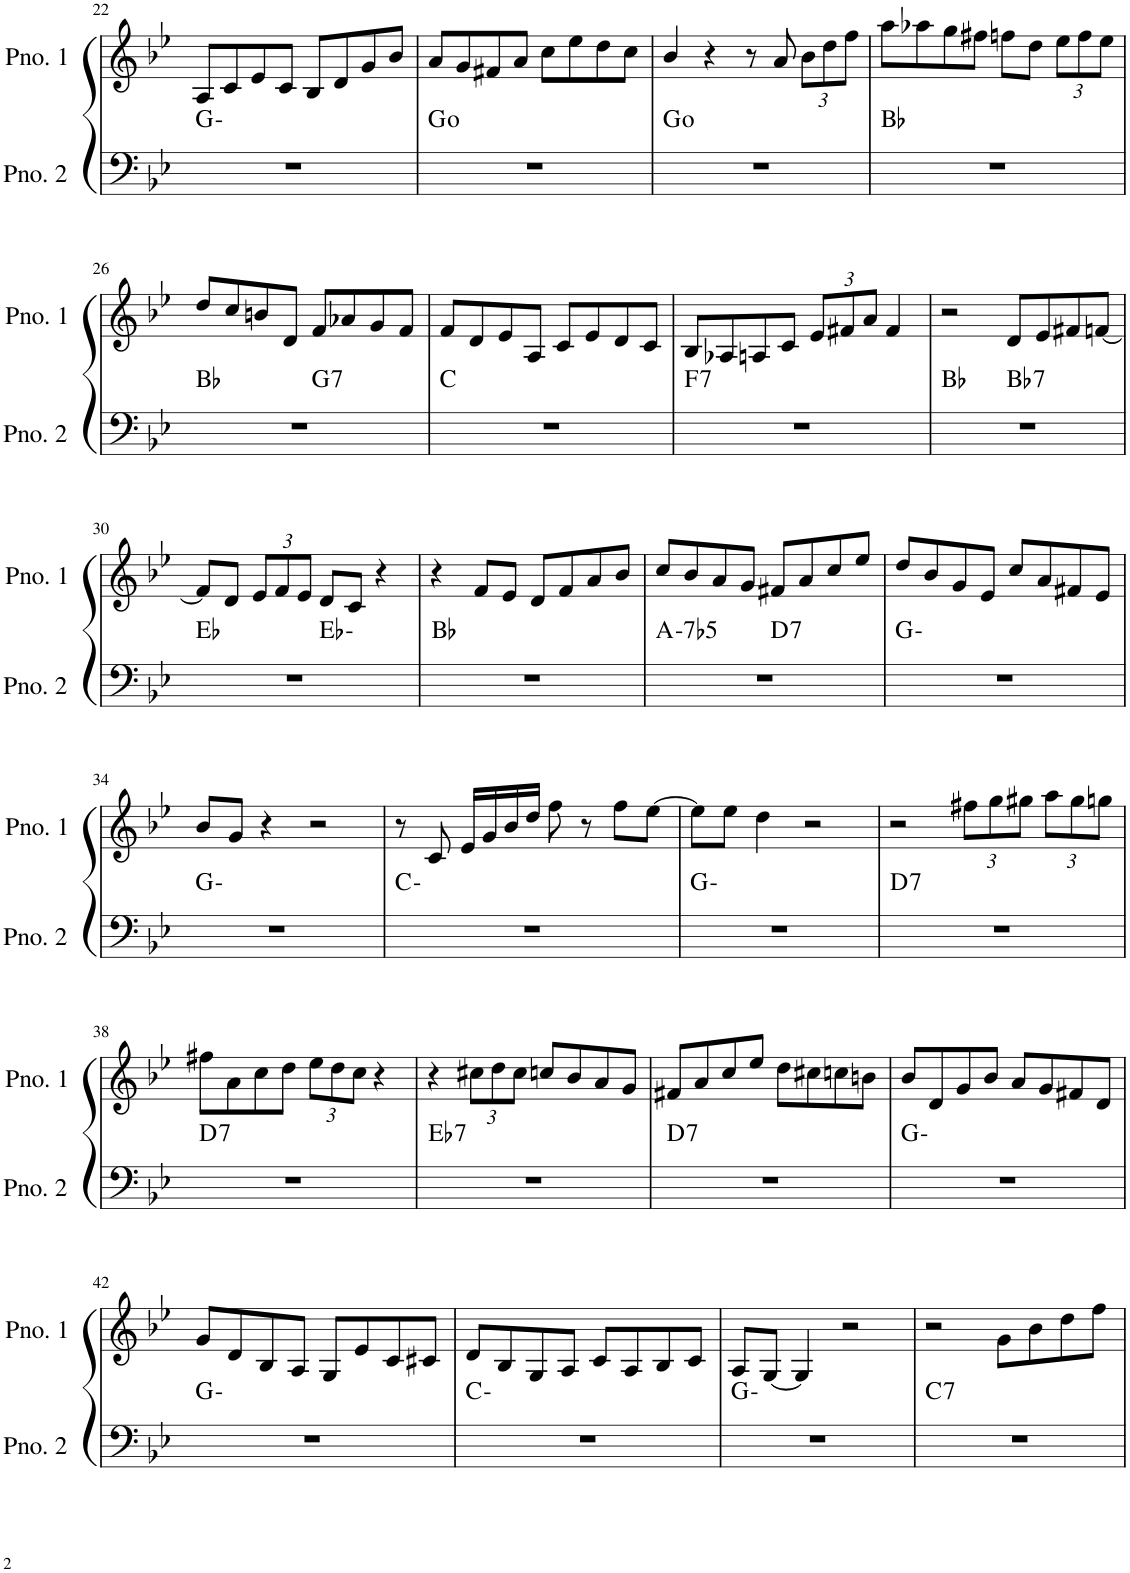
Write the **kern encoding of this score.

**kern	**harte	**kern
*part2	*part2	*part1
*staff2	*	*staff1
*I"ピアノ 2	*	*I"ピアノ 1
!!LO:PB:g=z
*clefF4	*	*clefG2
*k[b-e-]	*	*k[b-e-]
*M4/4	*	*M4/4
=22	=22	=22
1r	G:min	8A/L
.	.	8c/
.	.	8e-/
.	.	8c/J
.	.	8B-/L
.	.	8d/
.	.	8g/
.	.	8b-/J
=23	=23	=23
1r	G:dim	8a/L
.	.	8g/
.	.	8f#X/
.	.	8a/J
.	.	8cc\L
.	.	8ee-\
.	.	8dd\
.	.	8cc\J
=24	=24	=24
1r	G:dim	4b-/
.	.	4r
.	.	8r
.	.	8a/
*	*	*Xbrackettup
.	.	12b-\L
.	.	12dd\
.	.	12ff\J
=25	=25	=25
1r	Bb:maj	8aa\L
.	.	8aa-X\
.	.	8gg\
.	.	8ff#X\J
.	.	8ffn\L
.	.	8dd\J
.	.	12ee-\L
.	.	12ff\
.	.	12ee-\J
!!LO:LB:g=z
=26	=26	=26
*^	*	*
1r	2ryy	Bb:maj	8dd/L
.	.	.	8cc/
.	.	.	8bn/
.	.	.	8d/J
!	!	!LO:H:kt=7	!
.	2ryy	G:7	8f/L
.	.	.	8a-X/
.	.	.	8g/
.	.	.	8f/J
*v	*v	*	*
=27	=27	=27
1r	C:maj	8f/L
.	.	8d/
.	.	8e-/
.	.	8A/J
.	.	8c/L
.	.	8e-/
.	.	8d/
.	.	8c/J
=28	=28	=28
!	!LO:H:kt=7	!
1r	F:7	8B-/L
.	.	8A-X/
.	.	8An/
.	.	8c/J
.	.	12e-/L
.	.	12f#X/
.	.	12a/J
.	.	4f#/
=29	=29	=29
*^	*	*
1r	2ryy	Bb:maj	2r
!	!	!LO:H:kt=7	!
.	2ryy	Bb:7	8d/L
.	.	.	8e-/
.	.	.	8f#X/
.	.	.	[8fn/J
!!LO:LB:g=z
=30	=30	=30	=30
1r	2ryy	Eb:maj	8f/L]
.	.	.	8d/J
.	.	.	12e-/L
.	.	.	12f/
.	.	.	12e-/J
.	2ryy	Eb:min	8d/L
.	.	.	8c/J
.	.	.	4r
*v	*v	*	*
=31	=31	=31
1r	Bb:maj	4r
.	.	8f/L
.	.	8e-/J
.	.	8d/L
.	.	8f/
.	.	8a/
.	.	8b-/J
=32	=32	=32
!	!LO:H:kt=-7b5	!
*^	*	*
1r	2ryy	A:hdim7	8cc/L
.	.	.	8b-/
.	.	.	8a/
.	.	.	8g/J
!	!	!LO:H:kt=7	!
.	2ryy	D:7	8f#X/L
.	.	.	8a/
.	.	.	8cc/
.	.	.	8ee-/J
*v	*v	*	*
=33	=33	=33
1r	G:min	8dd/L
.	.	8b-/
.	.	8g/
.	.	8e-/J
.	.	8cc/L
.	.	8a/
.	.	8f#X/
.	.	8e-/J
!!LO:LB:g=z
=34	=34	=34
1r	G:min	8b-/L
.	.	8g/J
.	.	4r
.	.	2r
=35	=35	=35
1r	C:min	8r
.	.	8c/
.	.	16e-/LL
.	.	16g/
.	.	16b-/
.	.	16dd/JJ
.	.	8ff\
.	.	8r
.	.	8ff\L
.	.	[8ee-\J
=36	=36	=36
1r	G:min	8ee-\L]
.	.	8ee-\J
.	.	4dd\
.	.	2r
=37	=37	=37
!	!LO:H:kt=7	!
1r	D:7	2r
.	.	12ff#X\L
.	.	12gg\
.	.	12gg#X\J
.	.	12aa\L
.	.	12gg#\
.	.	12ggn\J
!!LO:LB:g=z
=38	=38	=38
!	!LO:H:kt=7	!
1r	D:7	8ff#X\L
.	.	8a\
.	.	8cc\
.	.	8dd\J
.	.	12ee-\L
.	.	12dd\
.	.	12cc\J
.	.	4r
=39	=39	=39
!	!LO:H:kt=7	!
1r	Eb:7	4r
.	.	12cc#X\L
.	.	12dd\
.	.	12cc#\J
.	.	8ccn/L
.	.	8b-/
.	.	8a/
.	.	8g/J
=40	=40	=40
!	!LO:H:kt=7	!
1r	D:7	8f#X/L
.	.	8a/
.	.	8cc/
.	.	8ee-/J
.	.	8dd\L
.	.	8cc#X\
.	.	8ccn\
.	.	8bn\J
=41	=41	=41
1r	G:min	8b-/L
.	.	8d/
.	.	8g/
.	.	8b-/J
.	.	8a/L
.	.	8g/
.	.	8f#X/
.	.	8d/J
!!LO:LB:g=z
=42	=42	=42
1r	G:min	8g/L
.	.	8d/
.	.	8B-/
.	.	8A/J
.	.	8G/L
.	.	8e-/
.	.	8c/
.	.	8c#X/J
=43	=43	=43
1r	C:min	8d/L
.	.	8B-/
.	.	8G/
.	.	8A/J
.	.	8c/L
.	.	8A/
.	.	8B-/
.	.	8c/J
=44	=44	=44
1r	G:min	8A/L
.	.	[8G/J
.	.	4G/]
.	.	2r
=45	=45	=45
!	!LO:H:kt=7	!
1r	C:7	2r
.	.	8g\L
.	.	8b-\
.	.	8dd\
.	.	8ff\J
=	=	=
*-	*-	*-
